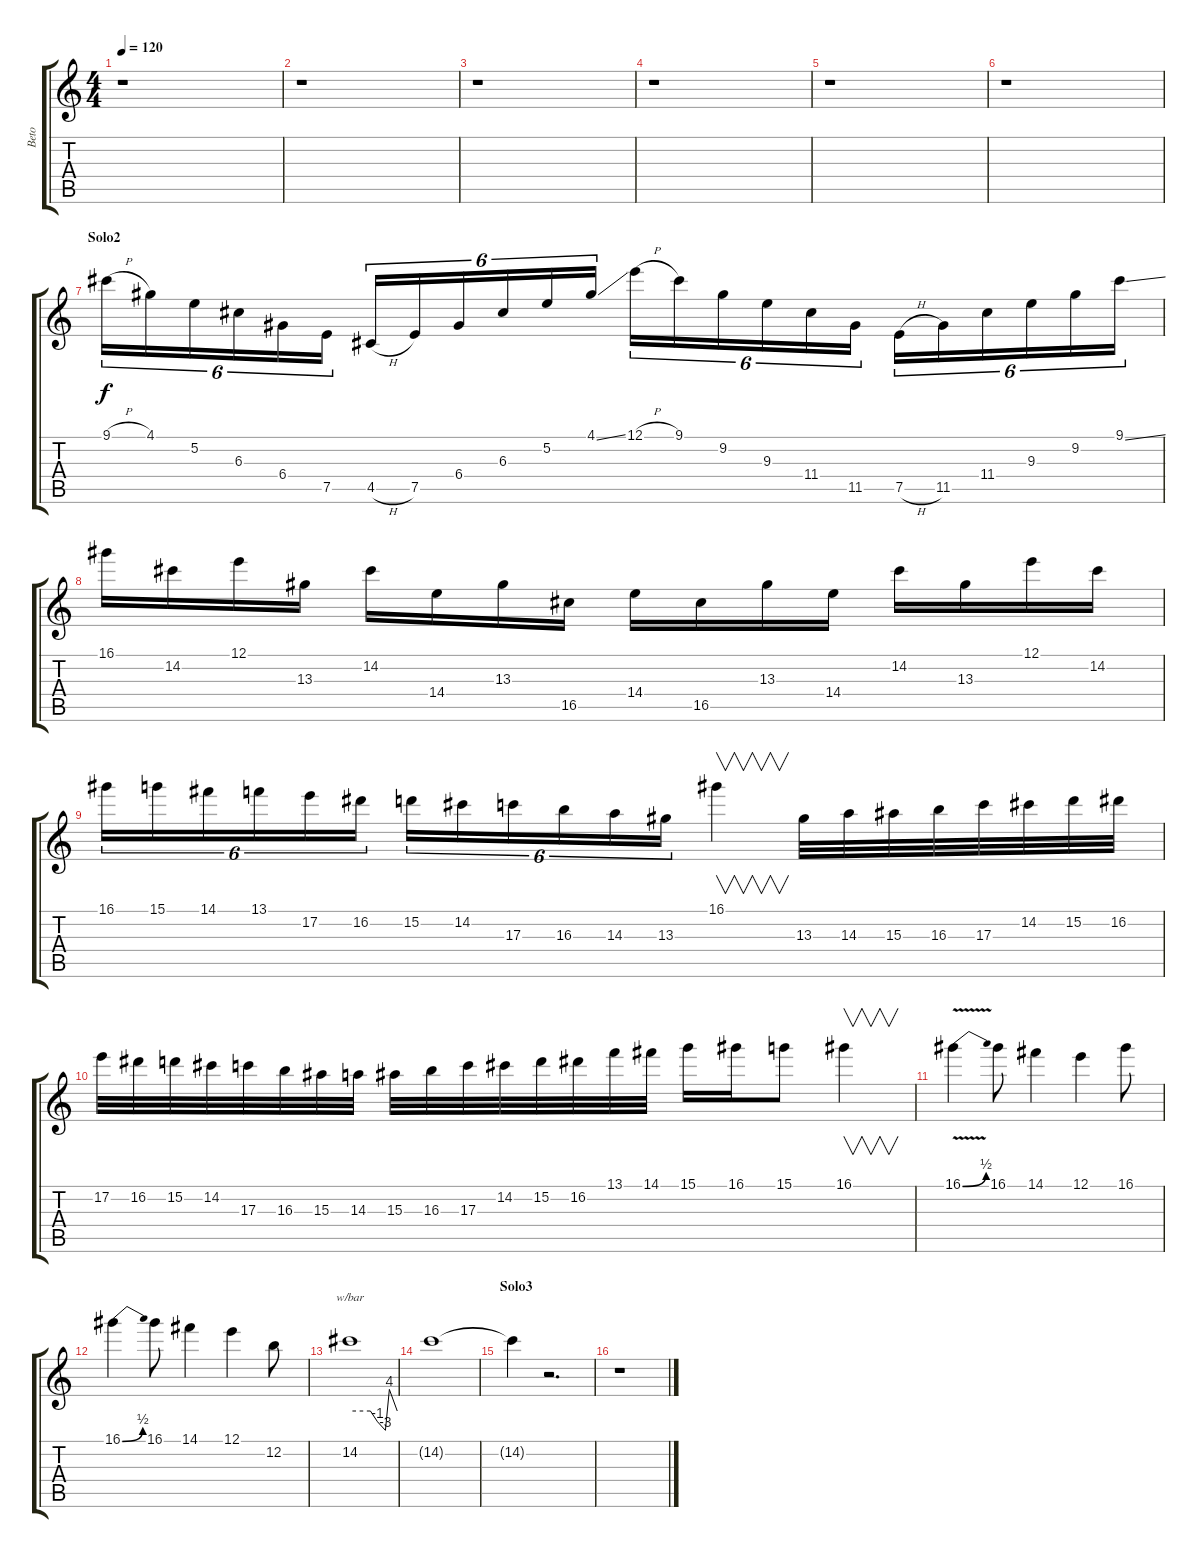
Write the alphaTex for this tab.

\track ("Beto" "Beto") {instrument overdrivenguitar}
\staff {score tabs}
\tuning (E4 B3 G3 D3 A2 E2) {hide}
\ts (4 4)
\tempo 120
\clef g2
\ks c
r.1{dy mp} |
r.1 |
r.1 |
r.1 |
r.1 |
r.1 |
\section ("" "Solo2")
9.1{h}.16{tu (6 4) dy f} 4.1.16{tu (6 4)} 5.2.16{tu (6 4)} 6.3.16{tu (6 4)} 6.4.16{tu (6 4)} 7.5.16{tu (6 4)} 4.5{h}.16{tu (6 4)} 7.5.16{tu (6 4)} 6.4.16{tu (6 4)} 6.3.16{tu (6 4)} 5.2.16{tu (6 4)} 4.1{ss}.16{tu (6 4)} 12.1{h}.16{tu (6 4)} 9.1.16{tu (6 4)} 9.2.16{tu (6 4)} 9.3.16{tu (6 4)} 11.4.16{tu (6 4)} 11.5.16{tu (6 4)} 7.5{h}.16{tu (6 4)} 11.5.16{tu (6 4)} 11.4.16{tu (6 4)} 9.3.16{tu (6 4)} 9.2.16{tu (6 4)} 9.1{ss}.16{tu (6 4)} |
16.1.16 14.2.16 12.1.16 13.3.16 14.2.16 14.4.16 13.3.16 16.5.16 14.4.16 16.5.16 13.3.16 14.4.16 14.2.16 13.3.16 12.1.16 14.2.16 |
16.1.16{tu (6 4)} 15.1.16{tu (6 4)} 14.1.16{tu (6 4)} 13.1.16{tu (6 4)} 17.2.16{tu (6 4)} 16.2.16{tu (6 4)} 15.2.16{tu (6 4)} 14.2.16{tu (6 4)} 17.3.16{tu (6 4)} 16.3.16{tu (6 4)} 14.3.16{tu (6 4)} 13.3.16{tu (6 4)} 16.1.4{v} 13.3.32 14.3.32 15.3.32 16.3.32 17.3.32 14.2.32 15.2.32 16.2.32 |
17.2.32 16.2.32 15.2.32 14.2.32 17.3.32 16.3.32 15.3.32 14.3.32 15.3.32 16.3.32 17.3.32 14.2.32 15.2.32 16.2.32 13.1.32 14.1.32 15.1.16 16.1.16 15.1.8 16.1.4{v} |
16.1{be (bend 0 0 60 2) v}.4 16.1.8 14.1.4 12.1.4 16.1.8 |
16.1{be (bend 0 0 60 2)}.4 16.1.8 14.1.4 12.1.4 12.2.8 |
14.2.1{tbe (custom default 0 0 26 0 35 -4 45 -12 50 16 60 0)} |
14.2{t}.1 |
\section ("" "Solo3")
14.2{t}.4 r.2{d} |
r.1
